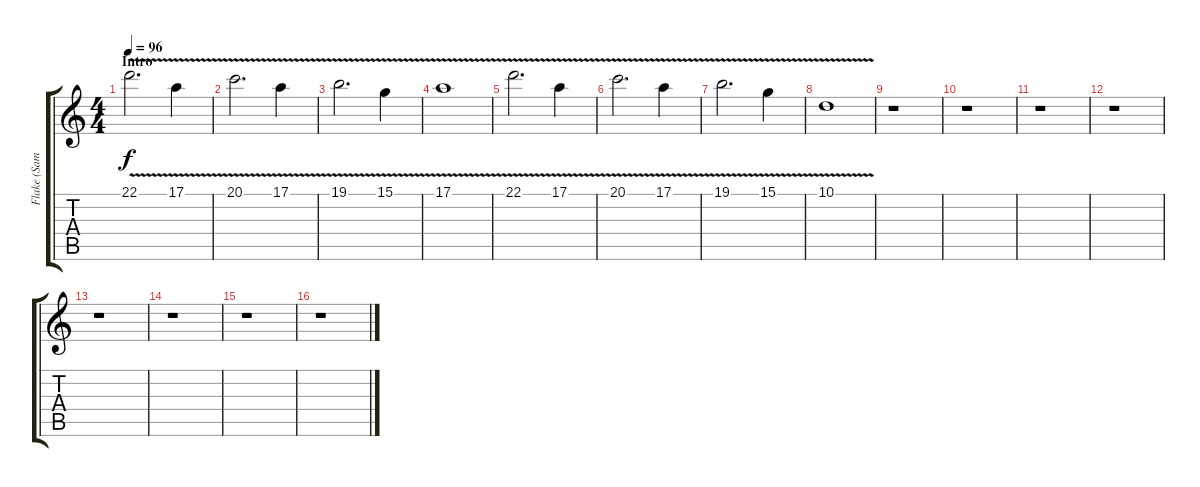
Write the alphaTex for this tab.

\track ("Flake (Sample 1)" "Flake (Sam") {instrument whistle}
\staff {score tabs}
\tuning (E4 B3 G3 D3 A2 E2) {hide}
\ts (4 4)
\section ("" "Intro")
\tempo 96
\clef g2
\ks c
22.1{v}.2{d dy f instrument whistle} 17.1{v}.4 |
20.1{v}.2{d} 17.1{v}.4 |
19.1{v}.2{d} 15.1{v}.4 |
17.1{v}.1 |
22.1{v}.2{d} 17.1{v}.4 |
20.1{v}.2{d} 17.1{v}.4 |
19.1{v}.2{d} 15.1{v}.4 |
10.1{v}.1 |
r.1 |
r.1 |
r.1 |
r.1 |
r.1 |
r.1 |
r.1 |
r.1
